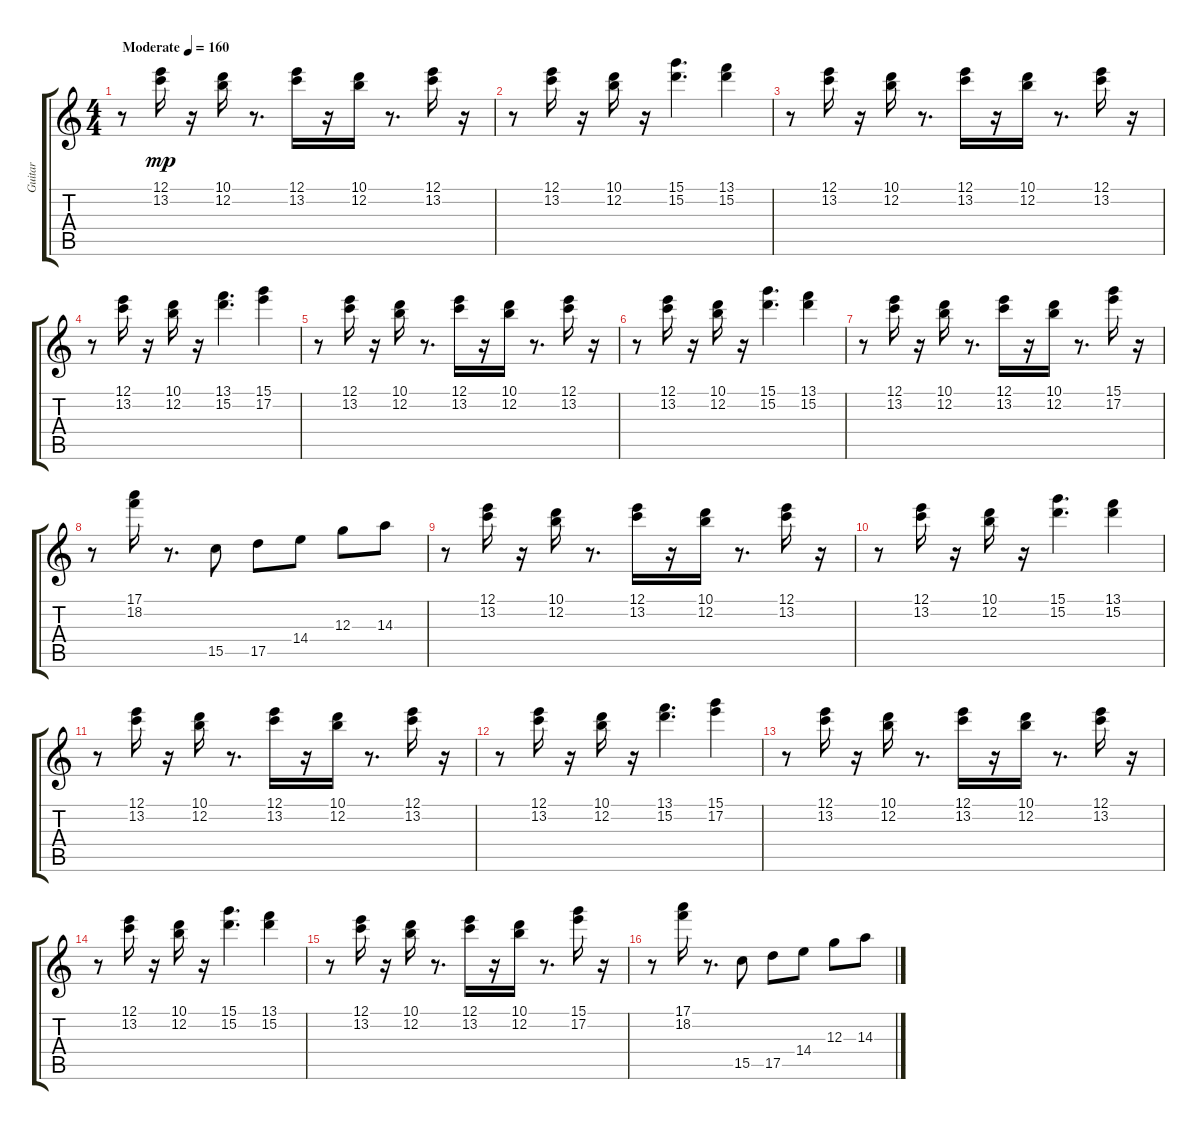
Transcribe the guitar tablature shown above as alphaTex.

\track ("Guitar" "Guitar") {instrument acousticguitarsteel}
\staff {score tabs}
\tuning (E4 B3 G3 D3 A2 E2) {hide}
\ts (4 4)
\tempo (160 "Moderate")
\clef g2
\ks c
r.8{dy mp instrument acousticguitarsteel} (12.1 13.2).16 r.16 (10.1 12.2).16 r.8{d} (12.1 13.2).16 r.16 (10.1 12.2).16 r.8{d} (12.1 13.2).16 r.16 |
r.8 (12.1 13.2).16 r.16 (10.1 12.2).16 r.16 (15.1 15.2).4{d} (13.1 15.2).4 |
r.8 (12.1 13.2).16 r.16 (10.1 12.2).16 r.8{d} (12.1 13.2).16 r.16 (10.1 12.2).16 r.8{d} (12.1 13.2).16 r.16 |
r.8 (12.1 13.2).16 r.16 (10.1 12.2).16 r.16 (13.1 15.2).4{d} (15.1 17.2).4 |
r.8 (12.1 13.2).16 r.16 (10.1 12.2).16 r.8{d} (12.1 13.2).16 r.16 (10.1 12.2).16 r.8{d} (12.1 13.2).16 r.16 |
r.8 (12.1 13.2).16 r.16 (10.1 12.2).16 r.16 (15.1 15.2).4{d} (13.1 15.2).4 |
r.8 (12.1 13.2).16 r.16 (10.1 12.2).16 r.8{d} (12.1 13.2).16 r.16 (10.1 12.2).16 r.8{d} (15.1 17.2).16 r.16 |
r.8 (17.1 18.2).16 r.8{d} 15.5.8 17.5.8 14.4.8 12.3.8 14.3.8 |
r.8 (12.1 13.2).16 r.16 (10.1 12.2).16 r.8{d} (12.1 13.2).16 r.16 (10.1 12.2).16 r.8{d} (12.1 13.2).16 r.16 |
r.8 (12.1 13.2).16 r.16 (10.1 12.2).16 r.16 (15.1 15.2).4{d} (13.1 15.2).4 |
r.8 (12.1 13.2).16 r.16 (10.1 12.2).16 r.8{d} (12.1 13.2).16 r.16 (10.1 12.2).16 r.8{d} (12.1 13.2).16 r.16 |
r.8 (12.1 13.2).16 r.16 (10.1 12.2).16 r.16 (13.1 15.2).4{d} (15.1 17.2).4 |
r.8 (12.1 13.2).16 r.16 (10.1 12.2).16 r.8{d} (12.1 13.2).16 r.16 (10.1 12.2).16 r.8{d} (12.1 13.2).16 r.16 |
r.8 (12.1 13.2).16 r.16 (10.1 12.2).16 r.16 (15.1 15.2).4{d} (13.1 15.2).4 |
r.8 (12.1 13.2).16 r.16 (10.1 12.2).16 r.8{d} (12.1 13.2).16 r.16 (10.1 12.2).16 r.8{d} (15.1 17.2).16 r.16 |
r.8 (17.1 18.2).16 r.8{d} 15.5.8 17.5.8 14.4.8 12.3.8 14.3.8
